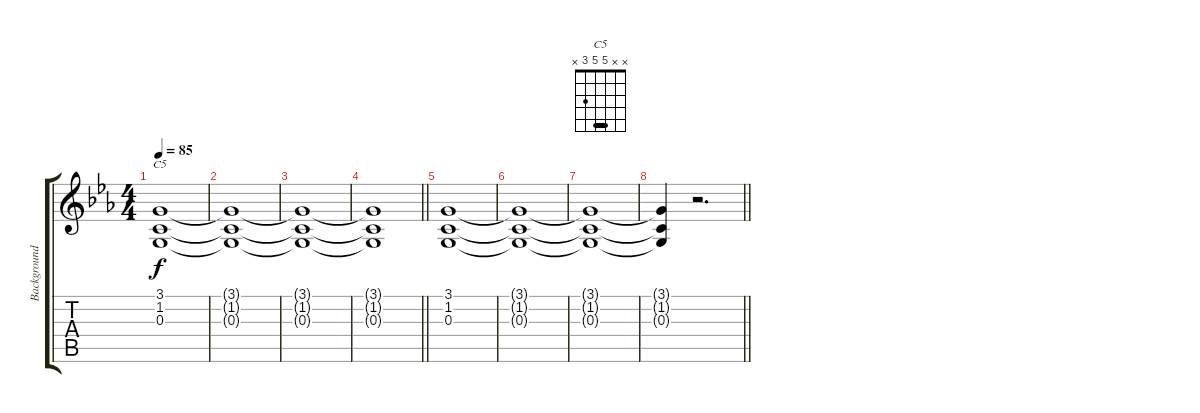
\track ("Background" "Background") {instrument pad2warm}
\staff {score tabs}
\tuning (E4 B3 G3 D3 A2 E2) {hide}
\chord ("C5" x x 5 5 3 x) {barre 5}
\ts (4 4)
\tempo 85
\clef g2
\ks cminor
(3.1 1.2 0.3).1{ch "C5" dy f} |
(3.1{t} 1.2{t} 0.3{t}).1 |
(3.1{t} 1.2{t} 0.3{t}).1 |
\barLineRight lightlight
(3.1{t} 1.2{t} 0.3{t}).1 |
\section ("" "")
(3.1 1.2 0.3).1 |
(3.1{t} 1.2{t} 0.3{t}).1 |
(3.1{t} 1.2{t} 0.3{t}).1 |
\barLineRight lightlight
(3.1{t} 1.2{t} 0.3{t}).4 r.2{d}
